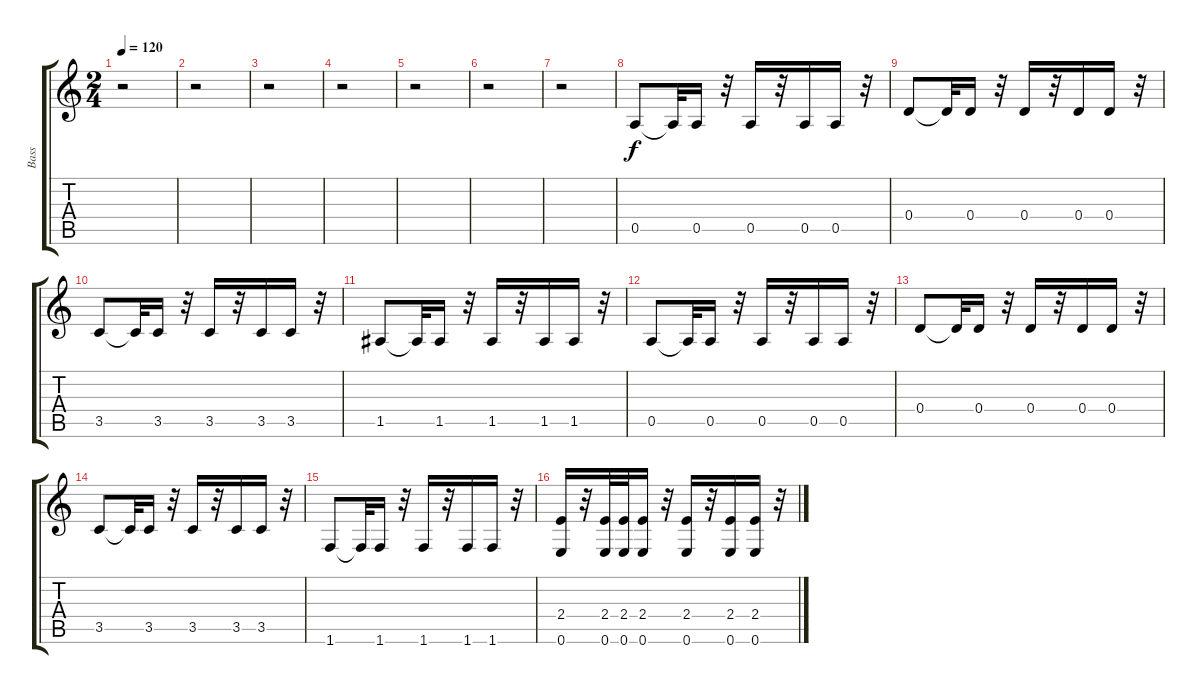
\track ("Bass" "Bass") {instrument acousticbass}
\staff {score tabs}
\tuning (E4 B3 G3 D3 A2 E2) {hide}
\ts (2 4)
\tempo 120
\clef g2
\ks c
r.2{dy f} |
r.2 |
r.2 |
r.2 |
r.2 |
r.2 |
r.2 |
0.5.8{instrument electricbasspick} 0.5{t}.32 0.5.16 r.32 0.5.16 r.32 0.5.16 0.5.16 r.32 |
0.4.8 0.4{t}.32 0.4.16 r.32 0.4.16 r.32 0.4.16 0.4.16 r.32 |
3.5.8 3.5{t}.32 3.5.16 r.32 3.5.16 r.32 3.5.16 3.5.16 r.32 |
1.5.8 1.5{t}.32 1.5.16 r.32 1.5.16 r.32 1.5.16 1.5.16 r.32 |
0.5.8 0.5{t}.32 0.5.16 r.32 0.5.16 r.32 0.5.16 0.5.16 r.32 |
0.4.8 0.4{t}.32 0.4.16 r.32 0.4.16 r.32 0.4.16 0.4.16 r.32 |
3.5.8 3.5{t}.32 3.5.16 r.32 3.5.16 r.32 3.5.16 3.5.16 r.32 |
1.6.8 1.6{t}.32 1.6.16 r.32 1.6.16 r.32 1.6.16 1.6.16 r.32 |
(2.4 0.6).16 r.32 (2.4 0.6).32 (2.4 0.6).32 (2.4 0.6).16 r.32 (2.4 0.6).16 r.32 (2.4 0.6).16 (2.4 0.6).16 r.32
